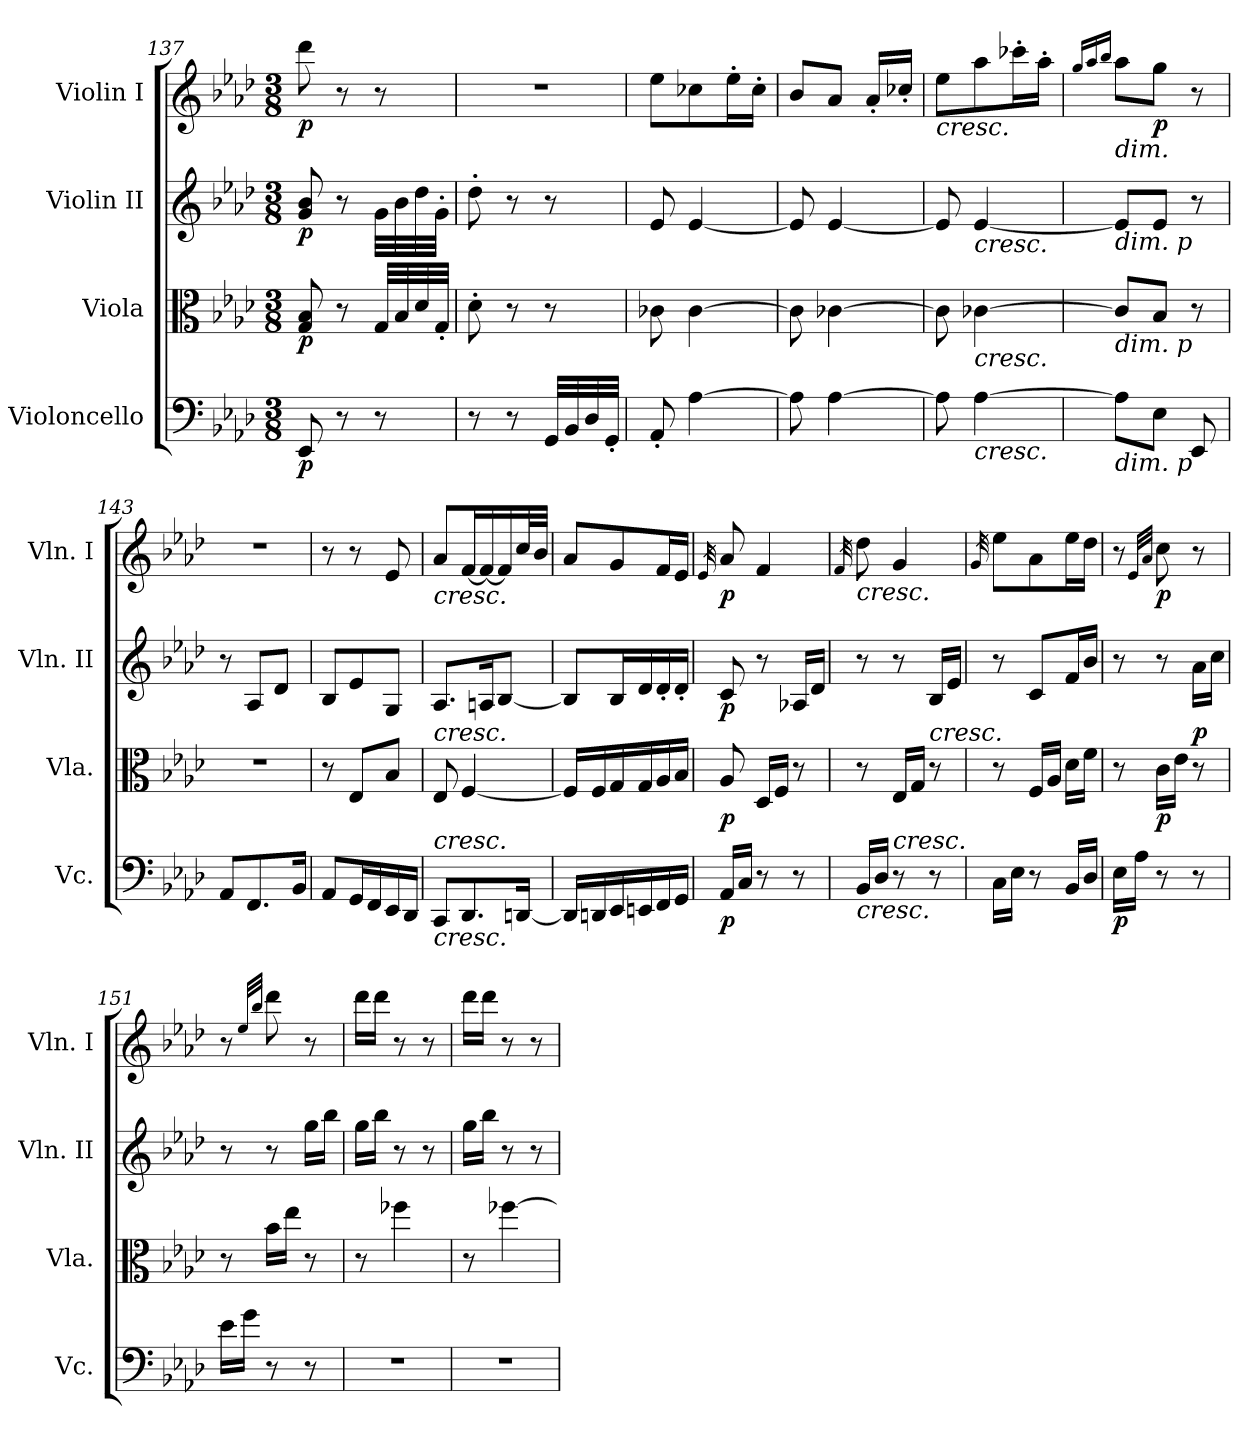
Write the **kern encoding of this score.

**kern	**dynam	**kern	**dynam	**kern	**dynam	**kern	**dynam
*part4	*part4	*part3	*part3	*part2	*part2	*part1	*part1
*staff4	*staff4	*staff3	*staff3	*staff2	*staff2	*staff1	*staff1
*I"Violoncello	*	*I"Viola	*	*I"Violin II	*	*I"Violin I	*
*I'Vc.	*	*I'Vla.	*	*I'Vln. II	*	*I'Vln. I	*
*clefF4	*	*clefC3	*	*clefG2	*	*clefG2	*
*k[b-e-a-d-]	*	*k[b-e-a-d-]	*	*k[b-e-a-d-]	*	*k[b-e-a-d-]	*
*A-:	*	*A-:	*	*A-:	*	*A-:	*
*M3/8	*	*M3/8	*	*M3/8	*	*M3/8	*
=137	=137	=137	=137	=137	=137	=137	=137
!	!LO:DY:b	!	!LO:DY:b	!	!LO:DY:b	!	!LO:DY:b
8EE-/	p	8G/ 8B-/	p	8g/ 8b-/	p	8ddd-\	p
8r	.	8r	.	8r	.	8r	.
8r	.	32G/LLL	.	32g\LLL	.	8r	.
.	.	32B-/	.	32b-\	.	.	.
.	.	32d-/	.	32dd-\	.	.	.
.	.	32G'/JJJ	.	32g'\JJJ	.	.	.
=138	=138	=138	=138	=138	=138	=138	=138
8r	.	8d-'\	.	8dd-'\	.	4.r	.
8r	.	8r	.	8r	.	.	.
32GG/LLL	.	8r	.	8r	.	.	.
32BB-/	.	.	.	.	.	.	.
32D-/	.	.	.	.	.	.	.
32GG'/JJJ	.	.	.	.	.	.	.
=139	=139	=139	=139	=139	=139	=139	=139
8AA-'/	.	8c-X\	.	8e-/	.	8ee-\L	.
[4A-\	.	[4c-\	.	[4e-/	.	8cc-X\	.
.	.	.	.	.	.	16ee-'\L	.
.	.	.	.	.	.	16cc-'\JJ	.
=140	=140	=140	=140	=140	=140	=140	=140
8A-\]	.	8c-\]	.	8e-/]	.	8b-/L	.
[4A-\	.	[4c-X\	.	[4e-/	.	8a-/J	.
.	.	.	.	.	.	16a-'/LL	.
.	.	.	.	.	.	16cc-X'/JJ	.
=141	=141	=141	=141	=141	=141	=141	=141
!	!	!	!	!	!	!LO:TX:b:i:t=cresc.	!
8A-\]	.	8c-\]	.	8e-/]	.	8ee-\L	.
!	!	!	!	!LO:TX:b:i:t=cresc.	!	!	!
!	!	!LO:TX:b:i:t=cresc.	!	!	!	!	!
!LO:TX:b:i:t=cresc.	!	!	!	!	!	!	!
[4A-\	.	[4c-X\	.	[4e-/	.	8aa-\	.
.	.	.	.	.	.	16ccc-X'\L	.
.	.	.	.	.	.	16aa-'\JJ	.
!!LO:LB:g=z
=142	=142	=142	=142	=142	=142	=142	=142
.	.	.	.	.	.	16qgg/LL	.
.	.	.	.	.	.	16qaa-/	.
.	.	.	.	.	.	16qbb-/JJ	.
!	!	!	!	!	!	!LO:TX:b:i:t=dim.	!
!	!	!	!	!LO:TX:b:i:t=dim. p	!	!	!
!	!	!LO:TX:b:i:t=dim. p	!	!	!	!	!
!LO:TX:b:i:t=dim. p	!	!	!	!	!	!	!
8A-\L]	.	8c-/L]	.	8e-/L]	.	8aa-\L	.
!	!	!	!	!	!	!	!LO:DY:b
8E-\J	.	8B-/J	.	8e-/J	.	8gg\J	p
8EE-/	.	8r	.	8r	.	8r	.
=143	=143	=143	=143	=143	=143	=143	=143
8AA-/L	.	4.r	.	8r	.	4.r	.
8.FF/	.	.	.	8A-/L	.	.	.
.	.	.	.	8d-/J	.	.	.
16BB-/Jk	.	.	.	.	.	.	.
!!LO:PB:g=z
=144	=144	=144	=144	=144	=144	=144	=144
8AA-/L	.	8r	.	8B-/L	.	8r	.
16GG/L	.	8E-/L	.	8e-/	.	8r	.
16FF/	.	.	.	.	.	.	.
16EE-/	.	8B-/J	.	8G/J	.	8e-/	.
16DD-/JJ	.	.	.	.	.	.	.
=145	=145	=145	=145	=145	=145	=145	=145
!	!	!	!	!	!	!LO:TX:b:i:t=cresc.	!
!	!	!LO:TX:a:i:t=cresc.	!	!	!	!	!
!LO:TX:b:i:t=cresc.	!	!	!	!	!	!	!
!LO:TX:a:i:t=cresc.	!	!	!	!	!	!	!
8CC/L	.	8E-/	.	8.A-/L	.	8a-/L	.
8.DD-/	.	[4F/	.	.	.	[16f/L	.
.	.	.	.	16An/K	.	16f/_	.
.	.	.	.	[8B-/J	.	16f/]	.
[16DDn/Jk	.	.	.	.	.	32cc/L	.
.	.	.	.	.	.	32b-/JJJ	.
=146	=146	=146	=146	=146	=146	=146	=146
16DD/LL]	.	16F/LL]	.	8B-/L]	.	8a-/L	.
16DDn/	.	16F/	.	.	.	.	.
16EE-/	.	16G/	.	16B-/L	.	8g/	.
16EEn/	.	16G/	.	16d-/	.	.	.
16FF/	.	16A-/	.	16d-'/	.	16f/L	.
16GG/JJ	.	16B-/JJ	.	16d-'/JJ	.	16e-/JJ	.
=147	=147	=147	=147	=147	=147	=147	=147
.	.	.	.	.	.	32qe-/	.
!	!LO:DY:b	!	!LO:DY:b	!	!LO:DY:b	!	!LO:DY:b
16AA-/LL	p	8A-/	p	8c/	p	8a-/	p
16C/JJ	.	.	.	.	.	.	.
8r	.	16D-/LL	.	8r	.	4f/	.
.	.	16F/JJ	.	.	.	.	.
8r	.	8r	.	16A-X/LL	.	.	.
.	.	.	.	16d-/JJ	.	.	.
=148	=148	=148	=148	=148	=148	=148	=148
.	.	.	.	.	.	32qf/	.
!	!	!	!	!	!	!LO:TX:b:i:t=cresc.	!
!LO:TX:b:i:t=cresc.	!	!	!	!	!	!	!
16BB-/LL	.	8r	.	8r	.	8dd-\	.
16D-/JJ	.	.	.	.	.	.	.
!LO:TX:a:i:t=cresc.	!	!	!	!	!	!	!
8r	.	16E-/LL	.	8r	.	4g/	.
.	.	16G/JJ	.	.	.	.	.
!	!	!LO:TX:a:i:t=cresc.	!	!	!	!	!
8r	.	8r	.	16B-/LL	.	.	.
.	.	.	.	16e-/JJ	.	.	.
=149	=149	=149	=149	=149	=149	=149	=149
.	.	.	.	.	.	32qg/	.
16C\LL	.	8r	.	8r	.	8ee-\L	.
16E-\JJ	.	.	.	.	.	.	.
8r	.	16F/LL	.	8c/L	.	8a-\	.
.	.	16A-/JJ	.	.	.	.	.
16BB-/LL	.	16d-\LL	.	16f/L	.	16ee-\L	.
16D-/JJ	.	16f\JJ	.	16b-/JJ	.	16dd-\JJ	.
!!LO:LB:g=z
=150	=150	=150	=150	=150	=150	=150	=150
!	!LO:DY:b	!	!	!	!	!	!
16E-\LL	p	8r	.	8r	.	8r	.
16A-\JJ	.	.	.	.	.	.	.
.	.	.	.	.	.	32qe-/LLL	.
.	.	.	.	.	.	32qa-/JJJ	.
!	!	!	!LO:DY:b	!	!	!	!LO:DY:b
8r	.	16c\LL	p	8r	.	8cc\	p
.	.	16e-\JJ	.	.	.	.	.
!	!	!	!LO:DY:a	!	!	!	!
8r	.	8r	p	16a-\LL	.	8r	.
.	.	.	.	16cc\JJ	.	.	.
!!LO:LB:g=z
=151	=151	=151	=151	=151	=151	=151	=151
16e-\LL	.	8r	.	8r	.	8r	.
16g\JJ	.	.	.	.	.	.	.
.	.	.	.	.	.	32qee-/LLL	.
.	.	.	.	.	.	32qbb-/JJJ	.
8r	.	16b-\LL	.	8r	.	8ddd-\	.
.	.	16ee-\JJ	.	.	.	.	.
8r	.	8r	.	16gg\LL	.	8r	.
.	.	.	.	16bb-\JJ	.	.	.
=152	=152	=152	=152	=152	=152	=152	=152
4.r	.	8r	.	16gg\LL	.	16ddd-\LL	.
.	.	.	.	16bb-\JJ	.	16ddd-\JJ	.
.	.	4ff-X\	.	8r	.	8r	.
.	.	.	.	8r	.	8r	.
=153	=153	=153	=153	=153	=153	=153	=153
4.r	.	8r	.	16gg\LL	.	16ddd-\LL	.
.	.	.	.	16bb-\JJ	.	16ddd-\JJ	.
.	.	[4ff-X\	.	8r	.	8r	.
.	.	.	.	8r	.	8r	.
=	=	=	=	=	=	=	=
*-	*-	*-	*-	*-	*-	*-	*-
